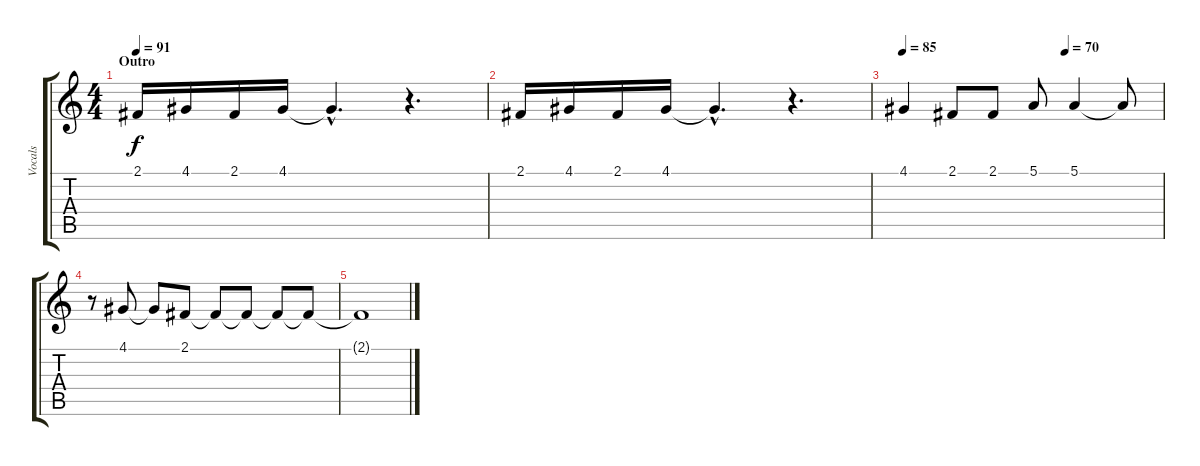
\track ("Vocals" "Vocals") {instrument altosax}
\staff {score tabs}
\tuning (E4 B3 G3 D3 A2 E2) {hide}
\ts (4 4)
\section ("" "Outro")
\tempo 91
\clef g2
\ks c
2.1.16{dy f} 4.1.16 2.1.16 4.1.16 4.1{hac t}.4{d} r.4{d} |
2.1.16 4.1.16 2.1.16 4.1.16 4.1{hac t}.4{d} r.4{d} |
\tempo 85
\tempo (70 0.625)
4.1.4 2.1.8 2.1.8 5.1.8 5.1.4 5.1{t}.8 |
r.8 4.1.8 4.1{t}.8 2.1.8 2.1{t}.8 2.1{t}.8 2.1{t}.8 2.1{t}.8 |
2.1{t}.1
